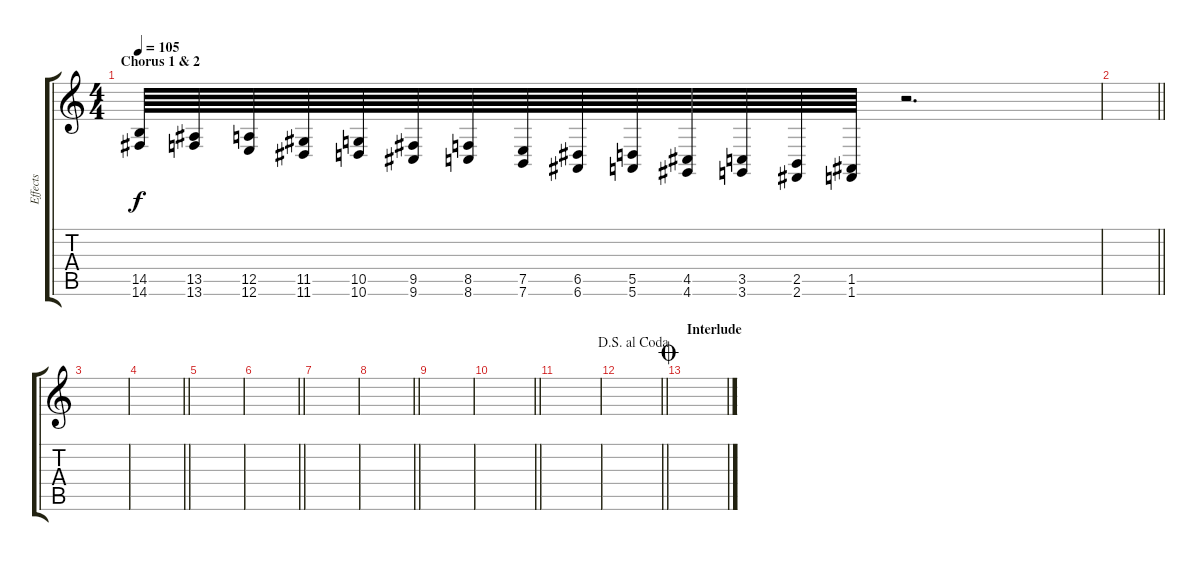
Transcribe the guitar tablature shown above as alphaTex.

\track ("Effects" "Effects") {instrument guitarfretnoise}
\staff {score tabs}
\tuning (E4 B3 G3 D3 A2 E2) {hide}
\ts (4 4)
\section ("" "Chorus 1 & 2")
\tempo 105
\clef g2
\ks c
(14.5 14.6).64{dy f} (13.5 13.6).64 (12.5 12.6).64 (11.5 11.6).64 (10.5 10.6).64 (9.5 9.6).64 (8.5 8.6).64 (7.5 7.6).64 (6.5 6.6).64 (5.5 5.6).64 (4.5 4.6).64 (3.5 3.6).64 (2.5 2.6).64 (1.5 1.6).64 r.2{d} |
\barLineRight lightlight
|
|
\barLineRight lightlight
|
|
\barLineRight lightlight
|
|
\barLineRight lightlight
|
|
\barLineRight lightlight
|
|
\jump dalsegnoalcoda
\barLineRight lightlight
|
\section ("" "Interlude")
\jump coda
